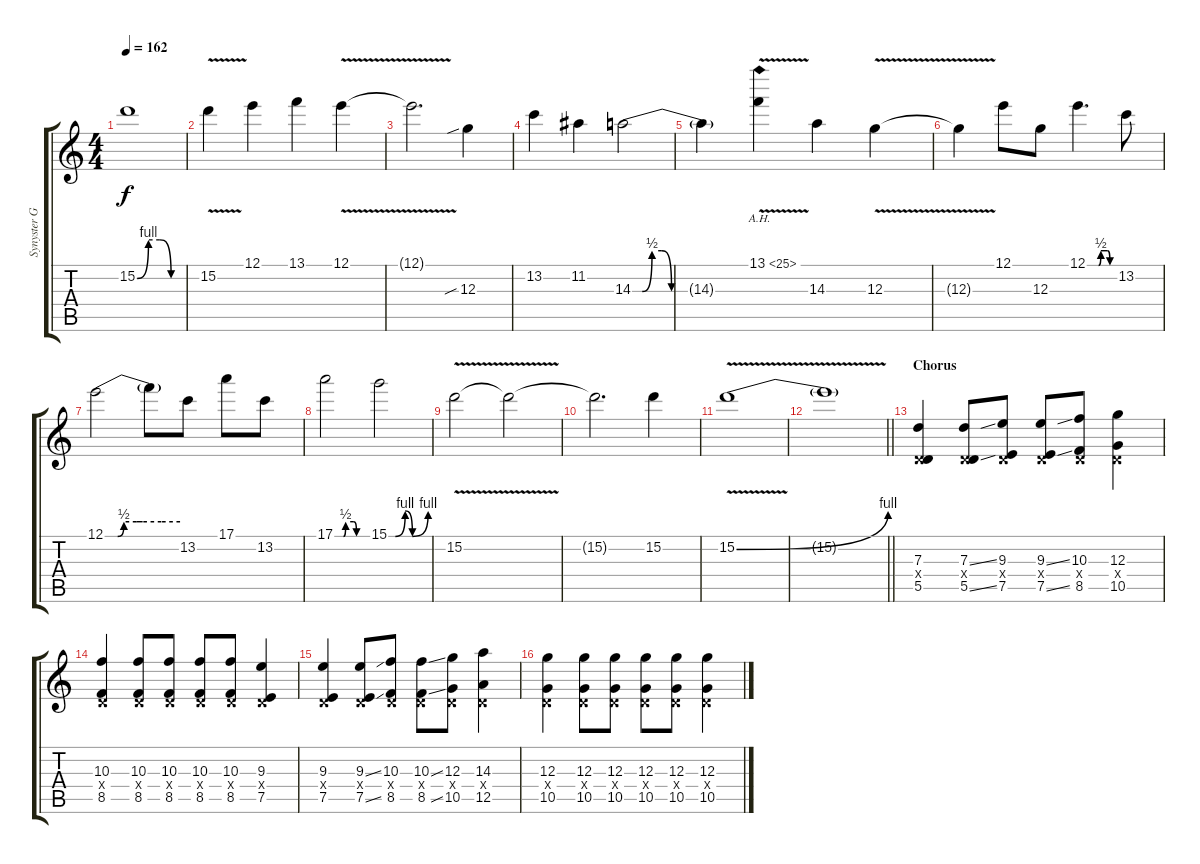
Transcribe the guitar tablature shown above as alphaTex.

\track ("Synyster Gates" "Synyster G") {instrument distortionguitar}
\staff {score tabs}
\tuning (E4 B3 G3 D3 A2 D2) {hide}
\ts (4 4)
\tempo 162
\clef g2
\ks c
15.2{be (custom 0 0 15 4 30 4 45 0 60 0)}.1{dy f} |
15.2{v}.4 12.1.4 13.1.4 12.1{v}.4 |
12.1{t}.2{d} 12.3{sib}.4 |
13.2.4 11.2.4 14.3{be (custom 0 0 5 0 10 2 15 2 20 0 60 0)}.2 |
14.3{t}.4 13.1{ah 12 v}.4 14.3.4 12.3{v}.4 |
12.3{t}.4 12.1.8 12.3.8 12.1{be (custom 0 0 10 0 15 0 25 0 30 2 45 2 50 0 60 0)}.4{d} 13.2.8 |
12.1{be (custom 0 0 10 0 15 2 25 2 30 2 45 2 60 2)}.2 12.1{t}.8 13.2.8 17.1.8 13.2.8 |
17.1{be (custom 0 0 16 0 20 2 35 2 40 0 45 0 60 0)}.2 15.1{be (custom 0 0 5 0 10 0 25 4 36 0 60 4)}.2 |
15.2{v}.2 15.2{t}.2 |
15.2{t}.2{d} 15.2.4 |
15.2{be (bend 0 0 60 4) v}.1 |
\barLineRight lightlight
15.2{t}.1 |
\section ("" "Chorus")
(7.3 0.4{x} 5.5).4{volume 12 instrument distortionguitar} (7.3{ss} 0.4{x} 5.5{ss}).8 (9.3 0.4{x} 7.5).8 (9.3{ss} 0.4{x} 7.5{ss}).8 (10.3 0.4{x} 8.5).8 (12.3 0.4{x} 10.5).4 |
(10.3 0.4{x} 8.5).4 (10.3 0.4{x} 8.5).8 (10.3 0.4{x} 8.5).8 (10.3 0.4{x} 8.5).8 (10.3 0.4{x} 8.5).8 (9.3 0.4{x} 7.5).4 |
(9.3 0.4{x} 7.5).4 (9.3{ss} 0.4{x} 7.5{ss}).8 (10.3 0.4{x} 8.5).8 (10.3{ss} 0.4{x} 8.5{ss}).8 (12.3 0.4{x} 10.5).8 (14.3 0.4{x} 12.5).4 |
(12.3 0.4{x} 10.5).4 (12.3 0.4{x} 10.5).8 (12.3 0.4{x} 10.5).8 (12.3 0.4{x} 10.5).8 (12.3 0.4{x} 10.5).8 (12.3 0.4{x} 10.5).4
